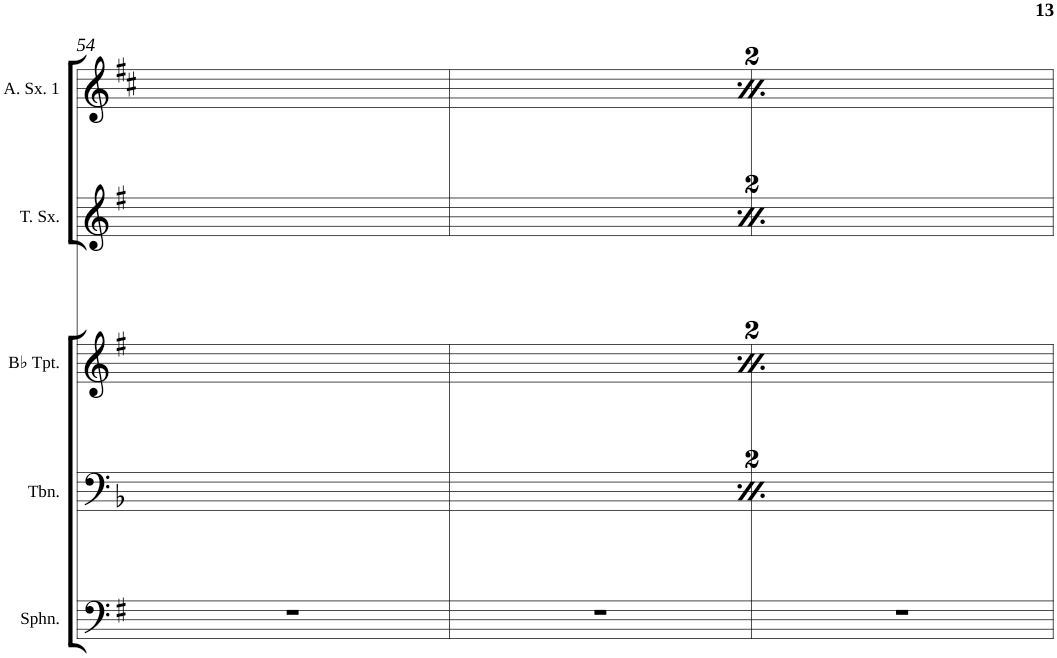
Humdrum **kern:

**kern	**kern	**dynam	**kern	**dynam	**kern	**dynam	**kern	**dynam
*part5	*part4	*part4	*part3	*part3	*part2	*part2	*part1	*part1
*staff5	*staff4	*staff4	*staff3	*staff3	*staff2	*staff2	*staff1	*staff1
*I"Sousaphone	*I"Trombone	*	*I"Trumpet in Bb	*	*I"Tenor Sax	*	*I"Alto Sax 1	*
*I'Sphn.	*I'Tbn.	*	*	*	*I'T. Sx.	*	*I'A. Sx. 1	*
!!LO:PB:g=z
*clefF4	*clefF4	*	*clefG2	*	*clefG2	*	*clefG2	*
*Trd8c14	*	*	*Trd1c2	*	*Trd8c14	*	*Trd5c9	*
*k[f#]	*k[b-]	*	*k[f#]	*	*k[f#]	*	*k[f#c#]	*
*e:	*d:	*	*e:	*	*e:	*	*b:	*
*M4/4	*M4/4	*	*M4/4	*	*M4/4	*	*M4/4	*
*met(c)	*met(c)	*	*met(c)	*	*met(c)	*	*met(c)	*
=54	=54	=54	=54	=54	=54	=54	=54	=54
1r	4.B-\]	.	4.g/]	.	4.cc\]	.	4.dd\]	.
.	[8A\	.	[8f#/	.	[8b\	.	[8cc#\	.
.	2A\]	.	2f#/]	.	2b\]	.	2cc#\]	.
=55	=55	=55	=55	=55	=55	=55	=55	=55
1r	4r	.	4r	.	4r	.	4r	.
!	!	!LO:DY:b	!	!LO:DY:b	!	!LO:DY:b	!	!LO:DY:b
.	4A'>\	mp	4g'</	mp	4b'>\	mp	4dd'>\	mp
.	4d'>\	.	4b'>\	.	4ee'>\	.	4ff#'>\	.
.	8A\L	.	8g/L	.	8b\L	.	8dd\L	.
.	[8B-\J	.	[8g/J	.	[8cc\J	.	[8dd\J	.
=56	=56	=56	=56	=56	=56	=56	=56	=56
1r	4.B-\]	.	4.g/]	.	4.cc\]	.	4.dd\]	.
.	[8A\	.	[8f#/	.	[8b\	.	[8cc#\	.
.	2A\]	.	2f#/]	.	2b\]	.	2cc#\]	.
=	=	=	=	=	=	=	=	=
*-	*-	*-	*-	*-	*-	*-	*-	*-
